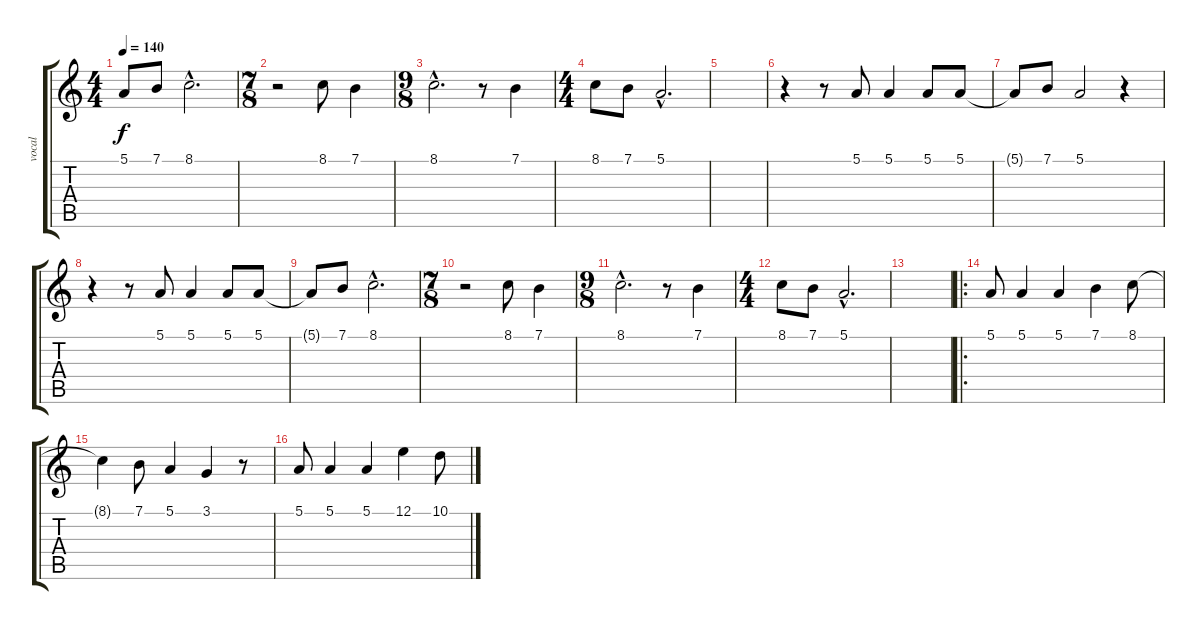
\track ("vocal" "vocal") {instrument synthvoice}
\staff {score tabs}
\tuning (E4 B3 G3 D3 A2 E2) {hide}
\ts (4 4)
\tempo 140
\clef g2
\ks c
5.1{t}.8{dy f} 7.1.8 8.1{hac}.2{d} |
\ts (7 8)
r.2 8.1.8 7.1.4 |
\ts (9 8)
8.1{hac}.2{d} r.8 7.1.4 |
\ts (4 4)
8.1.8 7.1.8 5.1{hac}.2{d} |
|
r.4 r.8 5.1.8 5.1.4 5.1.8 5.1.8 |
5.1{t}.8 7.1.8 5.1.2 r.4 |
r.4 r.8 5.1.8 5.1.4 5.1.8 5.1.8 |
5.1{t}.8 7.1.8 8.1{hac}.2{d} |
\ts (7 8)
r.2 8.1.8 7.1.4 |
\ts (9 8)
8.1{hac}.2{d} r.8 7.1.4 |
\ts (4 4)
8.1.8 7.1.8 5.1{hac}.2{d} |
|
\ro
5.1.8 5.1.4 5.1.4 7.1.4 8.1.8 |
8.1{t}.4 7.1.8 5.1.4 3.1.4 r.8 |
5.1.8 5.1.4 5.1.4 12.1.4 10.1.8
